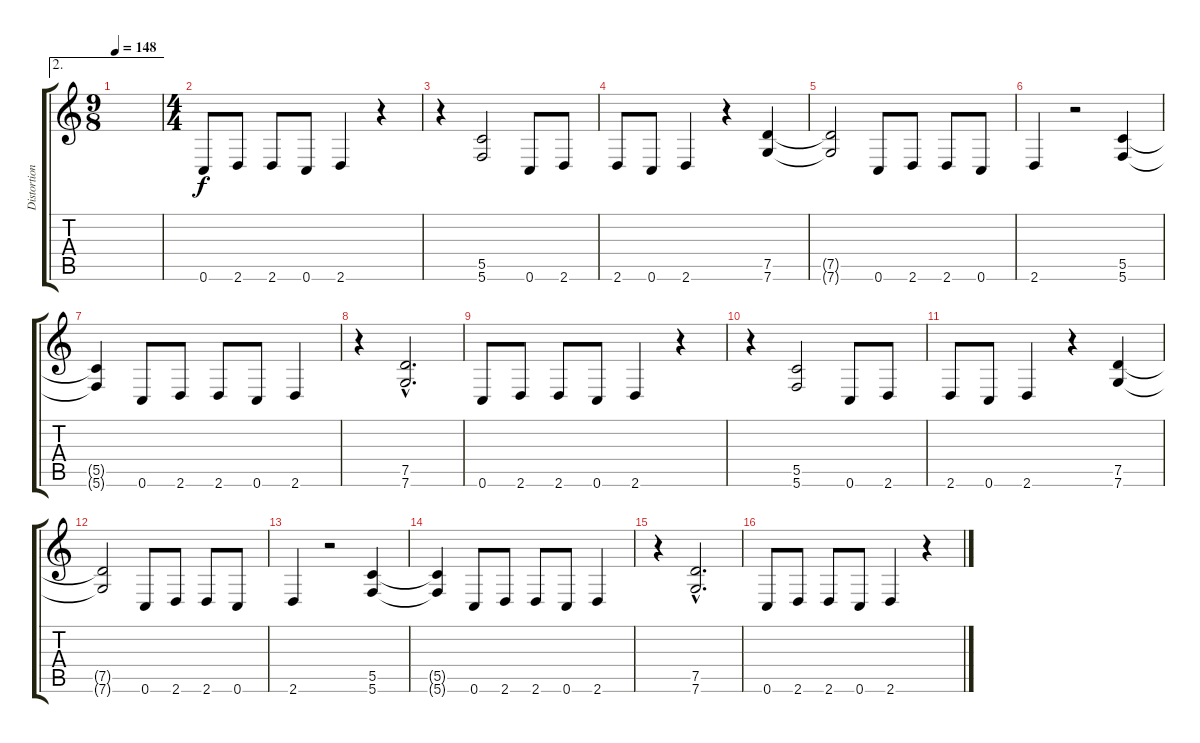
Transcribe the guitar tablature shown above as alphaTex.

\track ("Distortion Guitar" "Distortion") {instrument distortionguitar}
\staff {score tabs}
\tuning (D4 A3 F3 C3 G2 C2) {hide}
\ae 2
\ts (9 8)
\tempo 148
\clef g2
\ks c
|
\ts (4 4)
0.6.8 2.6.8 2.6.8 0.6.8 2.6.4 r.4 |
r.4 (5.5 5.6).2 0.6.8 2.6.8 |
2.6.8 0.6.8 2.6.4 r.4 (7.5 7.6).4 |
(7.5{t} 7.6{t}).2 0.6.8 2.6.8 2.6.8 0.6.8 |
2.6.4 r.2 (5.5 5.6).4 |
(5.5{t} 5.6{t}).4 0.6.8 2.6.8 2.6.8 0.6.8 2.6.4 |
r.4 (7.5{hac} 7.6{hac}).2{d} |
0.6.8 2.6.8 2.6.8 0.6.8 2.6.4 r.4 |
r.4 (5.5 5.6).2 0.6.8 2.6.8 |
2.6.8 0.6.8 2.6.4 r.4 (7.5 7.6).4 |
(7.5{t} 7.6{t}).2 0.6.8 2.6.8 2.6.8 0.6.8 |
2.6.4 r.2 (5.5 5.6).4 |
(5.5{t} 5.6{t}).4 0.6.8 2.6.8 2.6.8 0.6.8 2.6.4 |
r.4 (7.5{hac} 7.6{hac}).2{d} |
0.6.8 2.6.8 2.6.8 0.6.8 2.6.4 r.4
